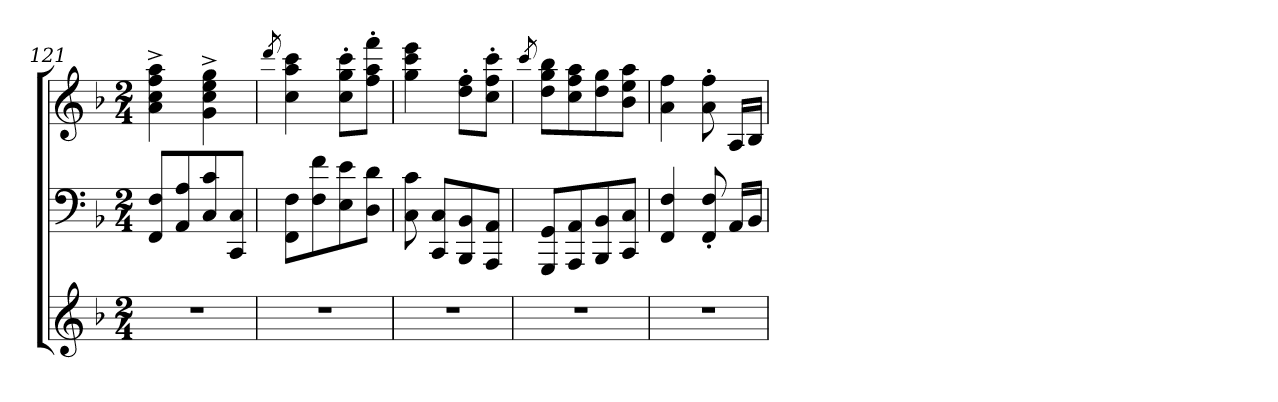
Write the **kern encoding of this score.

**kern	**kern	**kern
*part3	*part2	*part1
*staff3	*staff2	*staff1
*clefG2	*clefF4	*clefG2
*k[b-]	*k[b-]	*k[b-]
*M2/4	*M2/4	*M2/4
=121	=121	=121
2r	8F 8FFL	4aa^> 4ff^> 4cc^> 4a^>
.	8A 8AA	.
.	8c 8C	4gg^> 4ee^> 4cc^> 4g^>
.	8C 8CCJ	.
=122	=122	=122
.	.	8qddd
2r	8F 8FFL	4ccc 4aa 4cc
.	8f 8F	.
.	8e 8E	8ccc'> 8gg'> 8cc'>L
.	8d 8DJ	8fff'> 8aa'> 8ff'>J
=123	=123	=123
2r	8c 8C	4eee 4ccc 4gg
.	8C 8CCL	.
.	8BB- 8BBB-	8ff'> 8dd'>L
.	8AA 8AAAJ	8ccc'> 8ff'> 8cc'>J
=124	=124	=124
.	.	8qccc
2r	8GG 8GGGL	8bb- 8gg 8ddL
.	8AA 8AAA	8aa 8ff 8cc
.	8BB- 8BBB-	8gg 8dd
.	8C 8CCJ	8aa 8ee 8b-J
=125	=125	=125
2r	4F 4FF	4ff 4a
.	8F'> 8FF'>	8ff'> 8a'>
.	16AALL	16ALL
.	16BB-JJ	16B-JJ
=	=	=
*-	*-	*-
